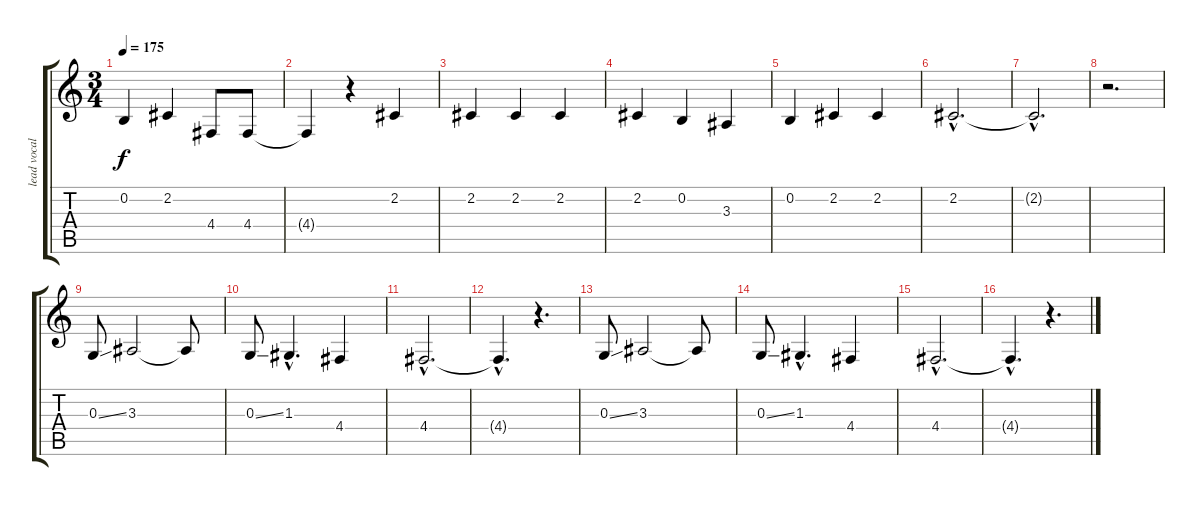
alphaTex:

\track ("lead vocals" "lead vocal") {instrument lead1square}
\staff {score tabs}
\tuning (E4 B3 G3 D3 A2 E2) {hide}
\ts (3 4)
\tempo 175
\clef g2
\ks c
0.2.4{dy f} 2.2.4 4.4.8 4.4.8 |
4.4{t}.4 r.4 2.2.4 |
2.2.4 2.2.4 2.2.4 |
2.2.4 0.2.4 3.3.4 |
0.2.4 2.2.4 2.2.4 |
2.2{hac}.2{d} |
2.2{hac t}.2{d} |
r.2{d} |
0.3{ss}.8 3.3.2 3.3{t}.8 |
0.3{ss}.8 1.3{hac}.4{d} 4.4.4 |
4.4{hac}.2{d} |
4.4{hac t}.4{d} r.4{d} |
0.3{ss}.8 3.3.2 3.3{t}.8 |
0.3{ss}.8 1.3{hac}.4{d} 4.4.4 |
4.4{hac}.2{d} |
4.4{hac t}.4{d} r.4{d}
